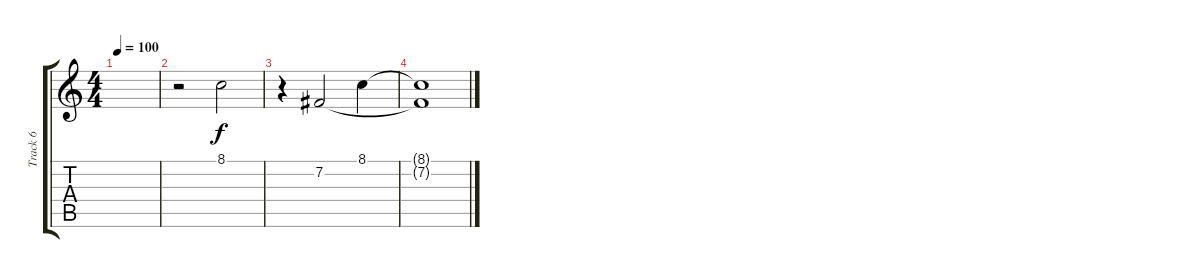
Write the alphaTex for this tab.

\track ("Track 6" "Track 6") {instrument birdtweet}
\staff {score tabs}
\tuning (E4 B3 G3 D3 A2 E2) {hide}
\ts (4 4)
\tempo 100
\clef g2
\ks c
|
r.2 8.1.2 |
r.4 7.2.2 8.1.4 |
(8.1{t} 7.2{t}).1
